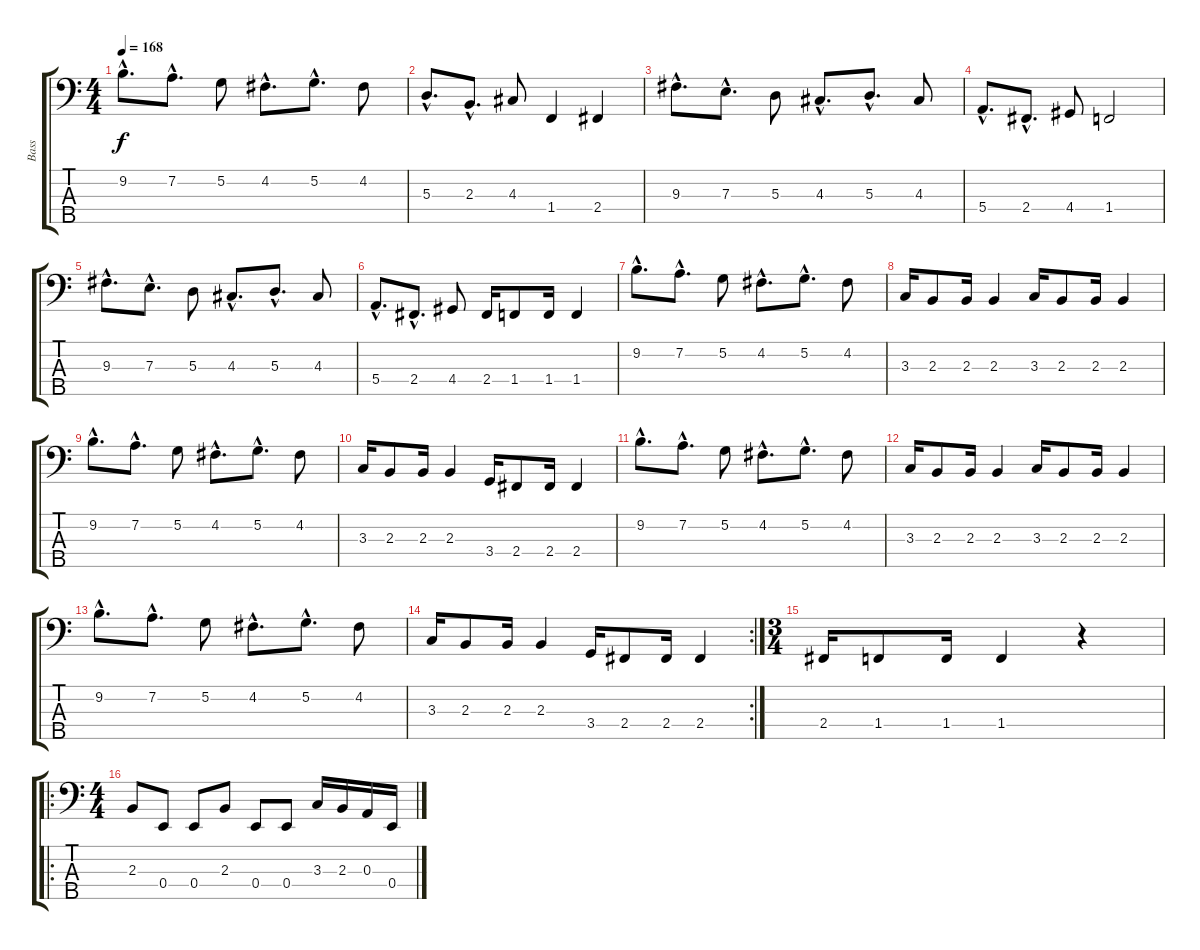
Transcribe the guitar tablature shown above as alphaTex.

\track ("Bass" "Bass") {instrument electricbassfinger}
\staff {score tabs}
\tuning (G2 D2 A1 E1 B0) {hide}
\ts (4 4)
\tempo 168
\clef f4
\ks c
9.2{hac}.8{d dy f} 7.2{hac}.8{d} 5.2.8 4.2{hac}.8{d} 5.2{hac}.8{d} 4.2.8 |
5.3{hac}.8{d} 2.3{hac}.8{d} 4.3.8 1.4.4 2.4.4 |
9.3{hac}.8{d} 7.3{hac}.8{d} 5.3.8 4.3{hac}.8{d} 5.3{hac}.8{d} 4.3.8 |
5.4{hac}.8{d} 2.4{hac}.8{d} 4.4.8 1.4.2 |
9.3{hac}.8{d} 7.3{hac}.8{d} 5.3.8 4.3{hac}.8{d} 5.3{hac}.8{d} 4.3.8 |
5.4{hac}.8{d} 2.4{hac}.8{d} 4.4.8 2.4.16 1.4.8 1.4.16 1.4.4 |
9.2{hac}.8{d} 7.2{hac}.8{d} 5.2.8 4.2{hac}.8{d} 5.2{hac}.8{d} 4.2.8 |
3.3.16 2.3.8 2.3.16 2.3.4 3.3.16 2.3.8 2.3.16 2.3.4 |
9.2{hac}.8{d} 7.2{hac}.8{d} 5.2.8 4.2{hac}.8{d} 5.2{hac}.8{d} 4.2.8 |
3.3.16 2.3.8 2.3.16 2.3.4 3.4.16 2.4.8 2.4.16 2.4.4 |
9.2{hac}.8{d} 7.2{hac}.8{d} 5.2.8 4.2{hac}.8{d} 5.2{hac}.8{d} 4.2.8 |
3.3.16 2.3.8 2.3.16 2.3.4 3.3.16 2.3.8 2.3.16 2.3.4 |
9.2{hac}.8{d} 7.2{hac}.8{d} 5.2.8 4.2{hac}.8{d} 5.2{hac}.8{d} 4.2.8 |
\rc 2
3.3.16 2.3.8 2.3.16 2.3.4 3.4.16 2.4.8 2.4.16 2.4.4 |
\ts (3 4)
2.4.16 1.4.8 1.4.16 1.4.4 r.4 |
\ro
\ts (4 4)
2.3.8 0.4.8 0.4.8 2.3.8 0.4.8 0.4.8 3.3.16 2.3.16 0.3.16 0.4.16
